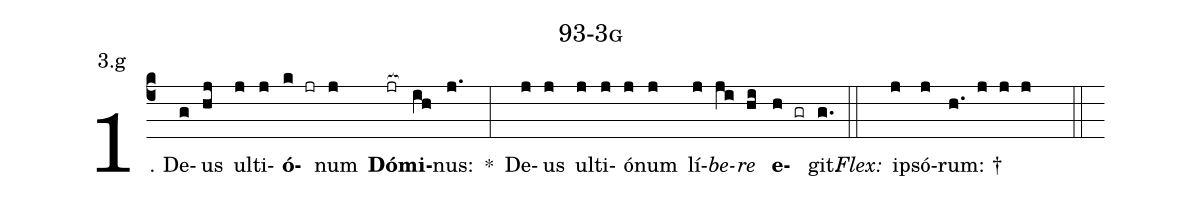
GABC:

name: 93-3g;
annotation: 3.g;
%%
(c4)1. De(g)us(hj) ul(j)ti(j)<b>ó</b>(k jr)num(j) <b>Dó</b>(jr[ocb:1{])<b>mi</b>(ih[ocb:0}])nus:(j.) *(:) De(j)us(j) ul(j)ti(j)ó(j)num(j) lí(j)<i>be</i>(ji)<i>re</i>(hi) <b>e</b>(h gr)git.(g.) (::)
<i>Flex:</i>()  ip(j)só(j)rum: †(h. j j j  ::)
